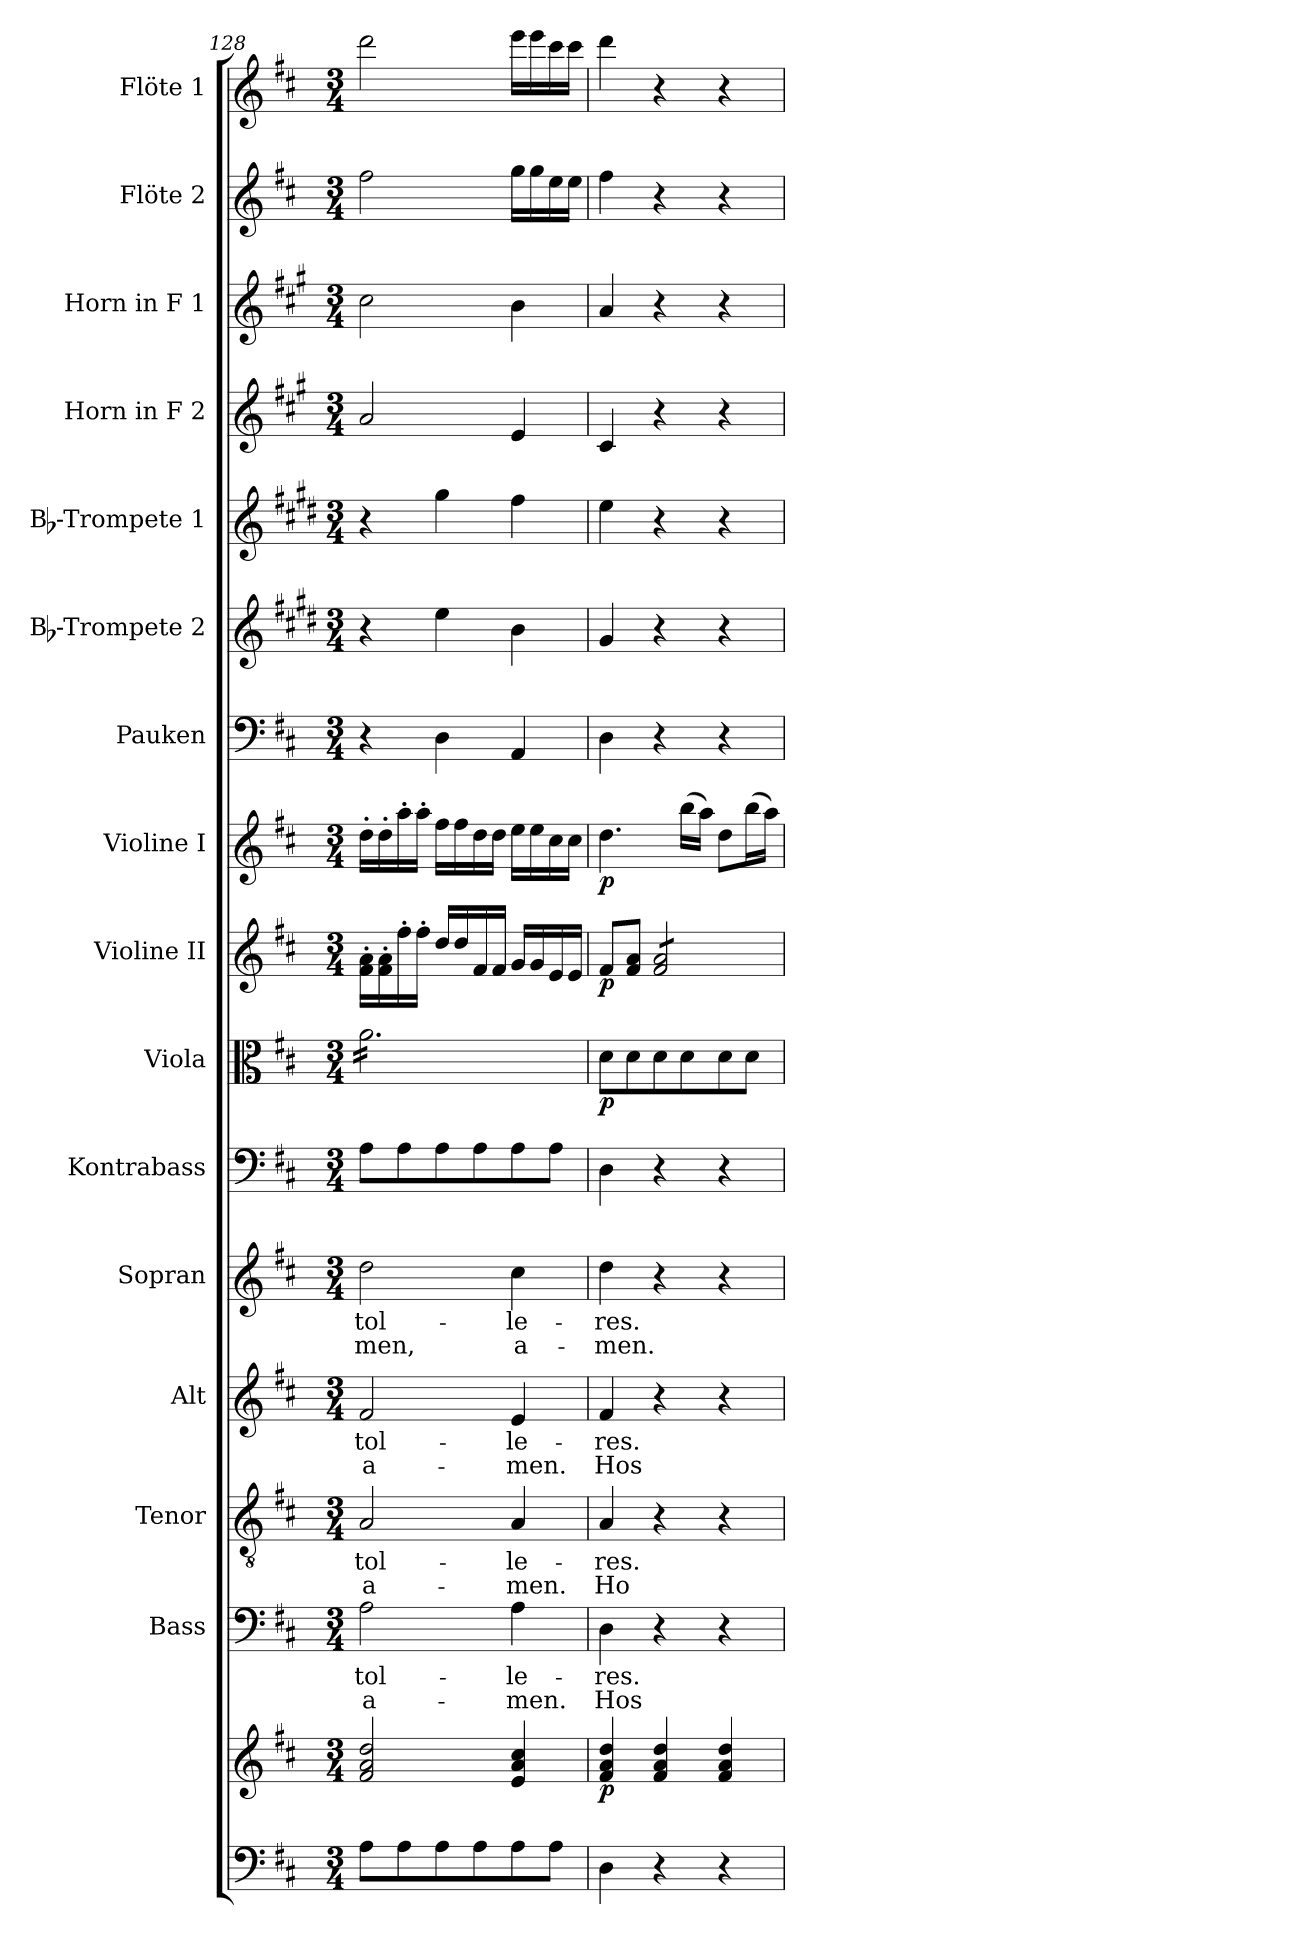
**kern	**kern	**dynam	**kern	**text	**text	**kern	**text	**text	**kern	**text	**text	**kern	**text	**text	**kern	**kern	**dynam	**kern	**dynam	**kern	**dynam	**kern	**kern	**kern	**kern	**kern	**kern	**kern
*part16	*part16	*part16	*part15	*part15	*part15	*part14	*part14	*part14	*part13	*part13	*part13	*part12	*part12	*part12	*part11	*part10	*part10	*part9	*part9	*part8	*part8	*part7	*part6	*part5	*part4	*part3	*part2	*part1
*staff17	*staff16	*staff16/17	*staff15	*staff15	*staff15	*staff14	*staff14	*staff14	*staff13	*staff13	*staff13	*staff12	*staff12	*staff12	*staff11	*staff10	*staff10	*staff9	*staff9	*staff8	*staff8	*staff7	*staff6	*staff5	*staff4	*staff3	*staff2	*staff1
*	*	*	*I"Bass	*	*	*I"Tenor	*	*	*I"Alt	*	*	*I"Sopran	*	*	*I"Kontrabass	*I"Viola	*	*I"Violine II	*	*I"Violine I	*	*I"Pauken	*I"Bb-Trompete 2	*I"Bb-Trompete 1	*I"Horn in F 2	*I"Horn in F 1	*I"Flöte 2	*I"Flöte 1
*	*	*	*I'B.	*	*	*I'T.	*	*	*I'A.	*	*	*I'S.	*	*	*I'Kb.	*I'Vla.	*	*I'Vl. II	*	*I'Vl. I	*	*I'Pk.	*I'Bb Trp. 2	*I'Bb Trp. 1	*	*	*I'Fl. 2	*I'Fl. 1
!!LO:PB:g=z
*clefF4	*clefG2	*	*clefF4	*	*	*clefGv2	*	*	*clefG2	*	*	*clefG2	*	*	*clefF4	*clefC3	*	*clefG2	*	*clefG2	*	*clefF4	*clefG2	*clefG2	*clefG2	*clefG2	*clefG2	*clefG2
*	*	*	*	*	*	*	*	*	*	*	*	*	*	*	*ITrd7c12	*	*	*	*	*	*	*	*ITrd1c2	*ITrd1c2	*ITrd4c7	*ITrd4c7	*	*
*k[f#c#]	*k[f#c#]	*	*k[f#c#]	*	*	*k[f#c#]	*	*	*k[f#c#]	*	*	*k[f#c#]	*	*	*k[f#c#]	*k[f#c#]	*	*k[f#c#]	*	*k[f#c#]	*	*k[f#c#]	*k[f#c#]	*k[f#c#]	*k[f#c#]	*k[f#c#]	*k[f#c#]	*k[f#c#]
*D:	*D:	*	*D:	*	*	*D:	*	*	*D:	*	*	*D:	*	*	*D:	*D:	*	*D:	*	*D:	*	*D:	*D:	*D:	*D:	*D:	*D:	*D:
*M3/4	*M3/4	*	*M3/4	*	*	*M3/4	*	*	*M3/4	*	*	*M3/4	*	*	*M3/4	*M3/4	*	*M3/4	*	*M3/4	*	*M3/4	*M3/4	*M3/4	*M3/4	*M3/4	*M3/4	*M3/4
=128	=128	=128	=128	=128	=128	=128	=128	=128	=128	=128	=128	=128	=128	=128	=128	=128	=128	=128	=128	=128	=128	=128	=128	=128	=128	=128	=128	=128
!	!	!	!	!LO:LY:b	!LO:LY:b	!	!LO:LY:b	!LO:LY:b	!	!LO:LY:b	!LO:LY:b	!	!LO:LY:b	!LO:LY:b	!	!	!	!	!	!	!	!	!	!	!	!	!	!
*	*	*	*	*	*	*	*	*	*	*	*	*	*	*	*	*tremolo	*	*	*	*	*	*	*	*	*	*	*	*
8A\L	2f#/ 2a/ 2dd/	.	2A\	tol-	a-	2A/	tol-	a-	2f#/	tol-	a-	2dd\	tol-	-men,	8AA\L	16a\LL	.	16f#\'> 16a\'>LL	.	16dd'>\LL	.	4r	4r	4r	2d/	2f#\	2ff#\	2ddd\
.	.	.	.	.	.	.	.	.	.	.	.	.	.	.	.	16a\	.	16f#\'> 16a\'>	.	16dd'>\	.	.	.	.	.	.	.	.
8A\	.	.	.	.	.	.	.	.	.	.	.	.	.	.	8AA\	16a\	.	16ff#'>\	.	16aa'>\	.	.	.	.	.	.	.	.
.	.	.	.	.	.	.	.	.	.	.	.	.	.	.	.	16a\	.	16ff#'>\JJ	.	16aa'>\JJ	.	.	.	.	.	.	.	.
8A\	.	.	.	.	.	.	.	.	.	.	.	.	.	.	8AA\	16a\	.	16dd/LL	.	16ff#\LL	.	4D\	4dd\	4ff#\	.	.	.	.
.	.	.	.	.	.	.	.	.	.	.	.	.	.	.	.	16a\	.	16dd/	.	16ff#\	.	.	.	.	.	.	.	.
8A\	.	.	.	.	.	.	.	.	.	.	.	.	.	.	8AA\	16a\	.	16f#/	.	16dd\	.	.	.	.	.	.	.	.
.	.	.	.	.	.	.	.	.	.	.	.	.	.	.	.	16a\	.	16f#/JJ	.	16dd\JJ	.	.	.	.	.	.	.	.
!	!	!	!	!LO:LY:b	!LO:LY:b	!	!LO:LY:b	!LO:LY:b	!	!LO:LY:b	!LO:LY:b	!	!LO:LY:b	!LO:LY:b	!	!	!	!	!	!	!	!	!	!	!	!	!	!
8A\	4e/ 4a/ 4cc#/	.	4A\	-le-	-men.	4A/	-le-	-men.	4e/	-le-	-men.	4cc#\	-le-	a-	8AA\	16a\	.	16g/LL	.	16ee\LL	.	4AA/	4a\	4ee\	4A/	4e\	16gg\LL	16eee\LL
.	.	.	.	.	.	.	.	.	.	.	.	.	.	.	.	16a\	.	16g/	.	16ee\	.	.	.	.	.	.	16gg\	16eee\
8A\J	.	.	.	.	.	.	.	.	.	.	.	.	.	.	8AA\J	16a\	.	16e/	.	16cc#\	.	.	.	.	.	.	16ee\	16ccc#\
.	.	.	.	.	.	.	.	.	.	.	.	.	.	.	.	16a\JJ	.	16e/JJ	.	16cc#\JJ	.	.	.	.	.	.	16ee\JJ	16ccc#\JJ
*	*	*	*	*	*	*	*	*	*	*	*	*	*	*	*	*Xtremolo	*	*	*	*	*	*	*	*	*	*	*	*
=129	=129	=129	=129	=129	=129	=129	=129	=129	=129	=129	=129	=129	=129	=129	=129	=129	=129	=129	=129	=129	=129	=129	=129	=129	=129	=129	=129	=129
!	!	!LO:DY:b	!	!LO:LY:b	!LO:LY:b	!	!LO:LY:b	!LO:LY:b	!	!LO:LY:b	!LO:LY:b	!	!LO:LY:b	!LO:LY:b	!	!	!LO:DY:b	!	!LO:DY:b	!	!LO:DY:b	!	!	!	!	!	!	!
4D\	4f#/ 4a/ 4dd/	p	4D\	-res.	Hos-	4A/	-res.	Ho-	4f#/	-res.	Hos-	4dd\	-res.	-men.	4DD\	8d\L	p	8f#/L	p	4.dd\	p	4D\	4f#/	4dd\	4F#/	4d/	4ff#\	4ddd\
.	.	.	.	.	.	.	.	.	.	.	.	.	.	.	.	8d\	.	8f#/ 8a/J	.	.	.	.	.	.	.	.	.	.
*	*	*	*	*	*	*	*	*	*	*	*	*	*	*	*	*	*	*tremolo	*	*	*	*	*	*	*	*	*	*
4r	4f#/ 4a/ 4dd/	.	4r	.	.	4r	.	.	4r	.	.	4r	.	.	4r	8d\	.	8f#/ 8a/L	.	.	.	4r	4r	4r	4r	4r	4r	4r
.	.	.	.	.	.	.	.	.	.	.	.	.	.	.	.	8d\	.	8f#/ 8a/	.	(>16bb\LL	.	.	.	.	.	.	.	.
.	.	.	.	.	.	.	.	.	.	.	.	.	.	.	.	.	.	.	.	16aa\JJ)	.	.	.	.	.	.	.	.
4r	4f#/ 4a/ 4dd/	.	4r	.	.	4r	.	.	4r	.	.	4r	.	.	4r	8d\	.	8f#/ 8a/	.	8dd\L	.	4r	4r	4r	4r	4r	4r	4r
.	.	.	.	.	.	.	.	.	.	.	.	.	.	.	.	8d\J	.	8f#/ 8a/J	.	(>16bb\L	.	.	.	.	.	.	.	.
*	*	*	*	*	*	*	*	*	*	*	*	*	*	*	*	*	*	*Xtremolo	*	*	*	*	*	*	*	*	*	*
.	.	.	.	.	.	.	.	.	.	.	.	.	.	.	.	.	.	.	.	16aa\JJ)	.	.	.	.	.	.	.	.
=	=	=	=	=	=	=	=	=	=	=	=	=	=	=	=	=	=	=	=	=	=	=	=	=	=	=	=	=
*-	*-	*-	*-	*-	*-	*-	*-	*-	*-	*-	*-	*-	*-	*-	*-	*-	*-	*-	*-	*-	*-	*-	*-	*-	*-	*-	*-	*-
